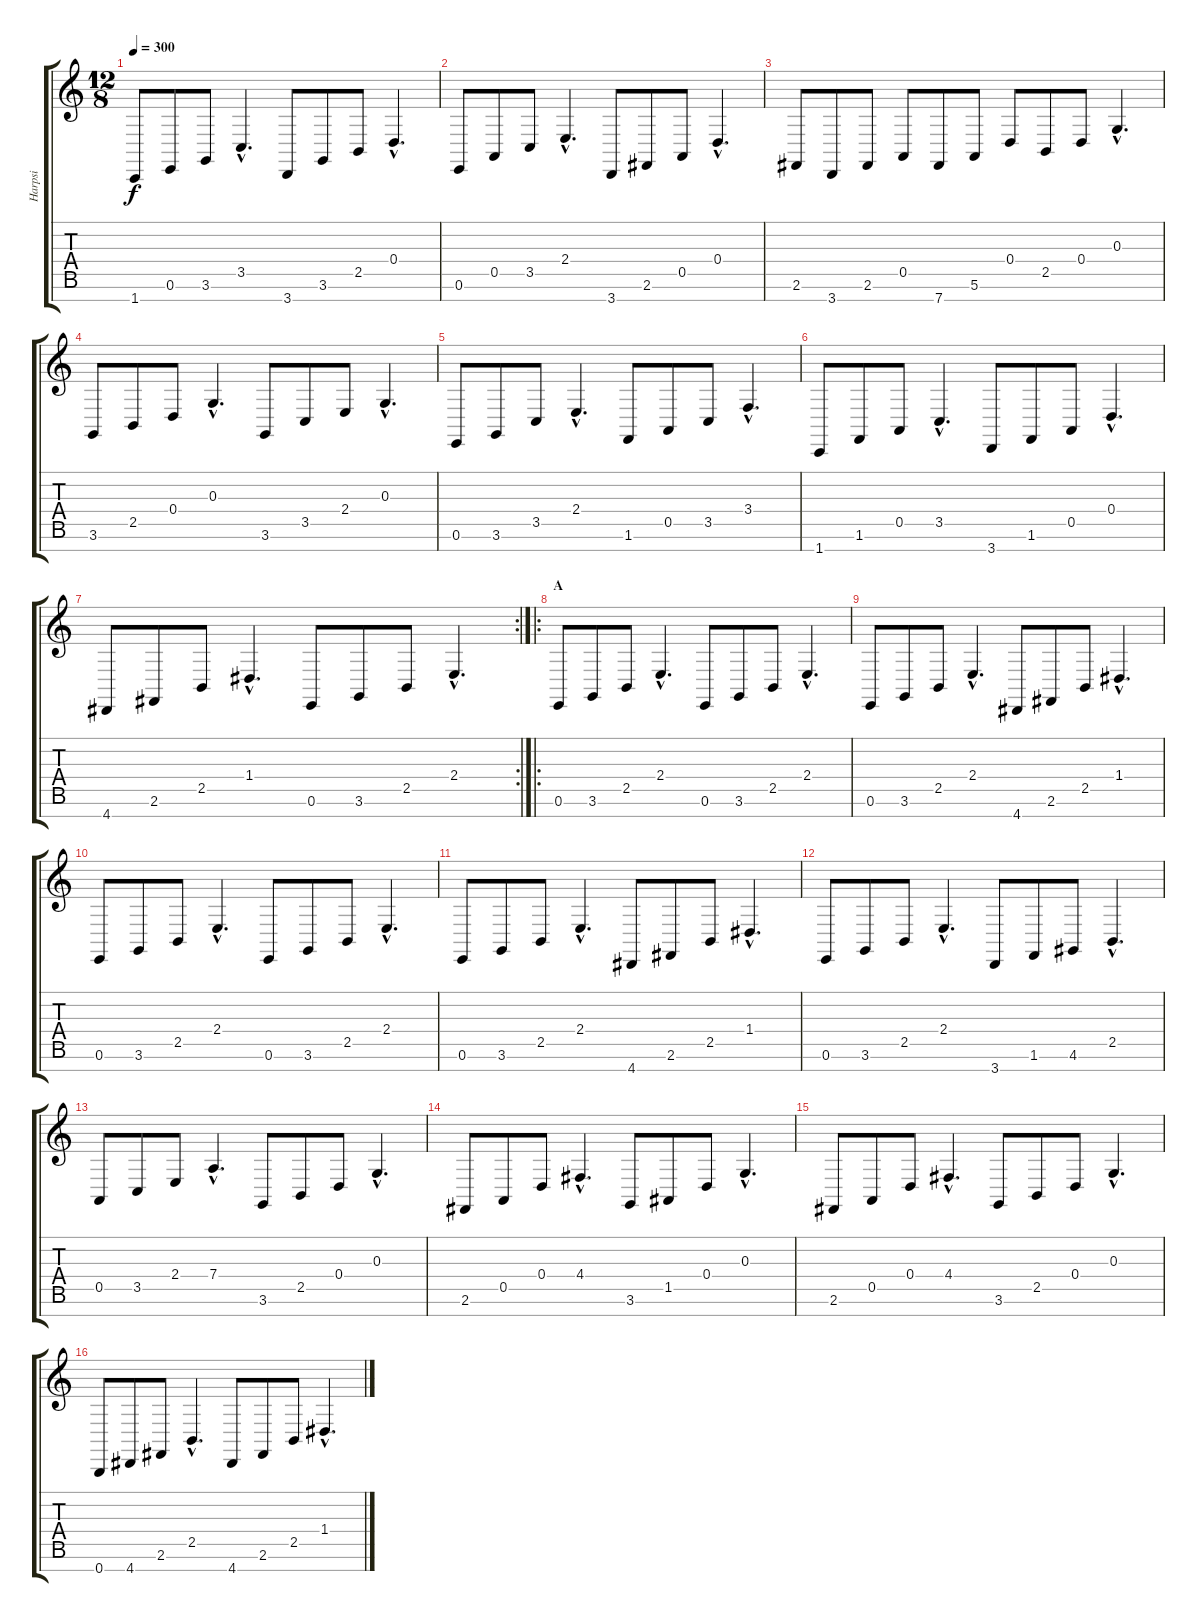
\track ("Harpsi" "Harpsi") {instrument harpsichord}
\staff {score tabs}
\tuning (E4 B3 G3 D3 A2 E2 B1) {hide}
\ts (12 8)
\tempo 300
\clef g2
\ks c
1.7.8{dy f} 0.6.8 3.6.8 3.5{hac}.4{d} 3.7.8 3.6.8 2.5.8 0.4{hac}.4{d} |
0.6.8 0.5.8 3.5.8 2.4{hac}.4{d} 3.7.8 2.6.8 0.5.8 0.4{hac}.4{d} |
2.6.8 3.7.8 2.6.8 0.5.8 7.7.8 5.6.8 0.4.8 2.5.8 0.4.8 0.3{hac}.4{d} |
3.6.8 2.5.8 0.4.8 0.3{hac}.4{d} 3.6.8 3.5.8 2.4.8 0.3{hac}.4{d} |
0.6.8 3.6.8 3.5.8 2.4{hac}.4{d} 1.6.8 0.5.8 3.5.8 3.4{hac}.4{d} |
1.7.8 1.6.8 0.5.8 3.5{hac}.4{d} 3.7.8 1.6.8 0.5.8 0.4{hac}.4{d} |
\rc 2
4.7.8 2.6.8 2.5.8 1.4{hac}.4{d} 0.6.8 3.6.8 2.5.8 2.4{hac}.4{d} |
\ro
\section ("" "A")
0.6.8 3.6.8 2.5.8 2.4{hac}.4{d} 0.6.8 3.6.8 2.5.8 2.4{hac}.4{d} |
0.6.8 3.6.8 2.5.8 2.4{hac}.4{d} 4.7.8 2.6.8 2.5.8 1.4{hac}.4{d} |
0.6.8 3.6.8 2.5.8 2.4{hac}.4{d} 0.6.8 3.6.8 2.5.8 2.4{hac}.4{d} |
0.6.8 3.6.8 2.5.8 2.4{hac}.4{d} 4.7.8 2.6.8 2.5.8 1.4{hac}.4{d} |
0.6.8 3.6.8 2.5.8 2.4{hac}.4{d} 3.7.8 1.6.8 4.6.8 2.5{hac}.4{d} |
0.5.8 3.5.8 2.4.8 7.4{hac}.4{d} 3.6.8 2.5.8 0.4.8 0.3{hac}.4{d} |
2.6.8 0.5.8 0.4.8 4.4{hac}.4{d} 3.6.8 1.5.8 0.4.8 0.3{hac}.4{d} |
2.6.8 0.5.8 0.4.8 4.4{hac}.4{d} 3.6.8 2.5.8 0.4.8 0.3{hac}.4{d} |
0.7.8 4.7.8 2.6.8 2.5{hac}.4{d} 4.7.8 2.6.8 2.5.8 1.4{hac}.4{d}
